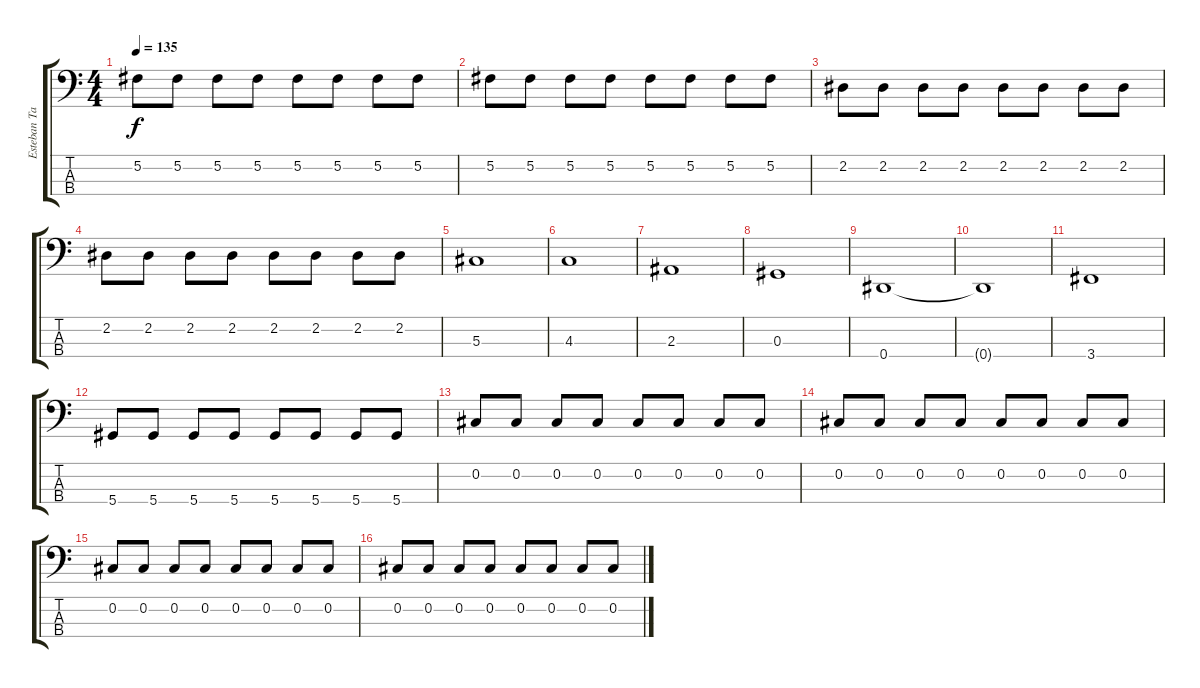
\track ("Esteban Tavares" "Esteban Ta") {instrument electricbassfinger}
\staff {score tabs}
\tuning (Gb2 Db2 Ab1 Eb1) {hide}
\ts (4 4)
\tempo 135
\clef f4
\ks c
5.2.8{dy f} 5.2.8 5.2.8 5.2.8 5.2.8 5.2.8 5.2.8 5.2.8 |
5.2.8 5.2.8 5.2.8 5.2.8 5.2.8 5.2.8 5.2.8 5.2.8 |
2.2.8 2.2.8 2.2.8 2.2.8 2.2.8 2.2.8 2.2.8 2.2.8 |
2.2.8 2.2.8 2.2.8 2.2.8 2.2.8 2.2.8 2.2.8 2.2.8 |
5.3.1 |
4.3.1 |
2.3.1 |
0.3.1 |
0.4.1 |
0.4{t}.1 |
3.4.1 |
5.4.8 5.4.8 5.4.8 5.4.8 5.4.8 5.4.8 5.4.8 5.4.8 |
0.2.8 0.2.8 0.2.8 0.2.8 0.2.8 0.2.8 0.2.8 0.2.8 |
0.2.8 0.2.8 0.2.8 0.2.8 0.2.8 0.2.8 0.2.8 0.2.8 |
0.2.8 0.2.8 0.2.8 0.2.8 0.2.8 0.2.8 0.2.8 0.2.8 |
0.2.8 0.2.8 0.2.8 0.2.8 0.2.8 0.2.8 0.2.8 0.2.8
